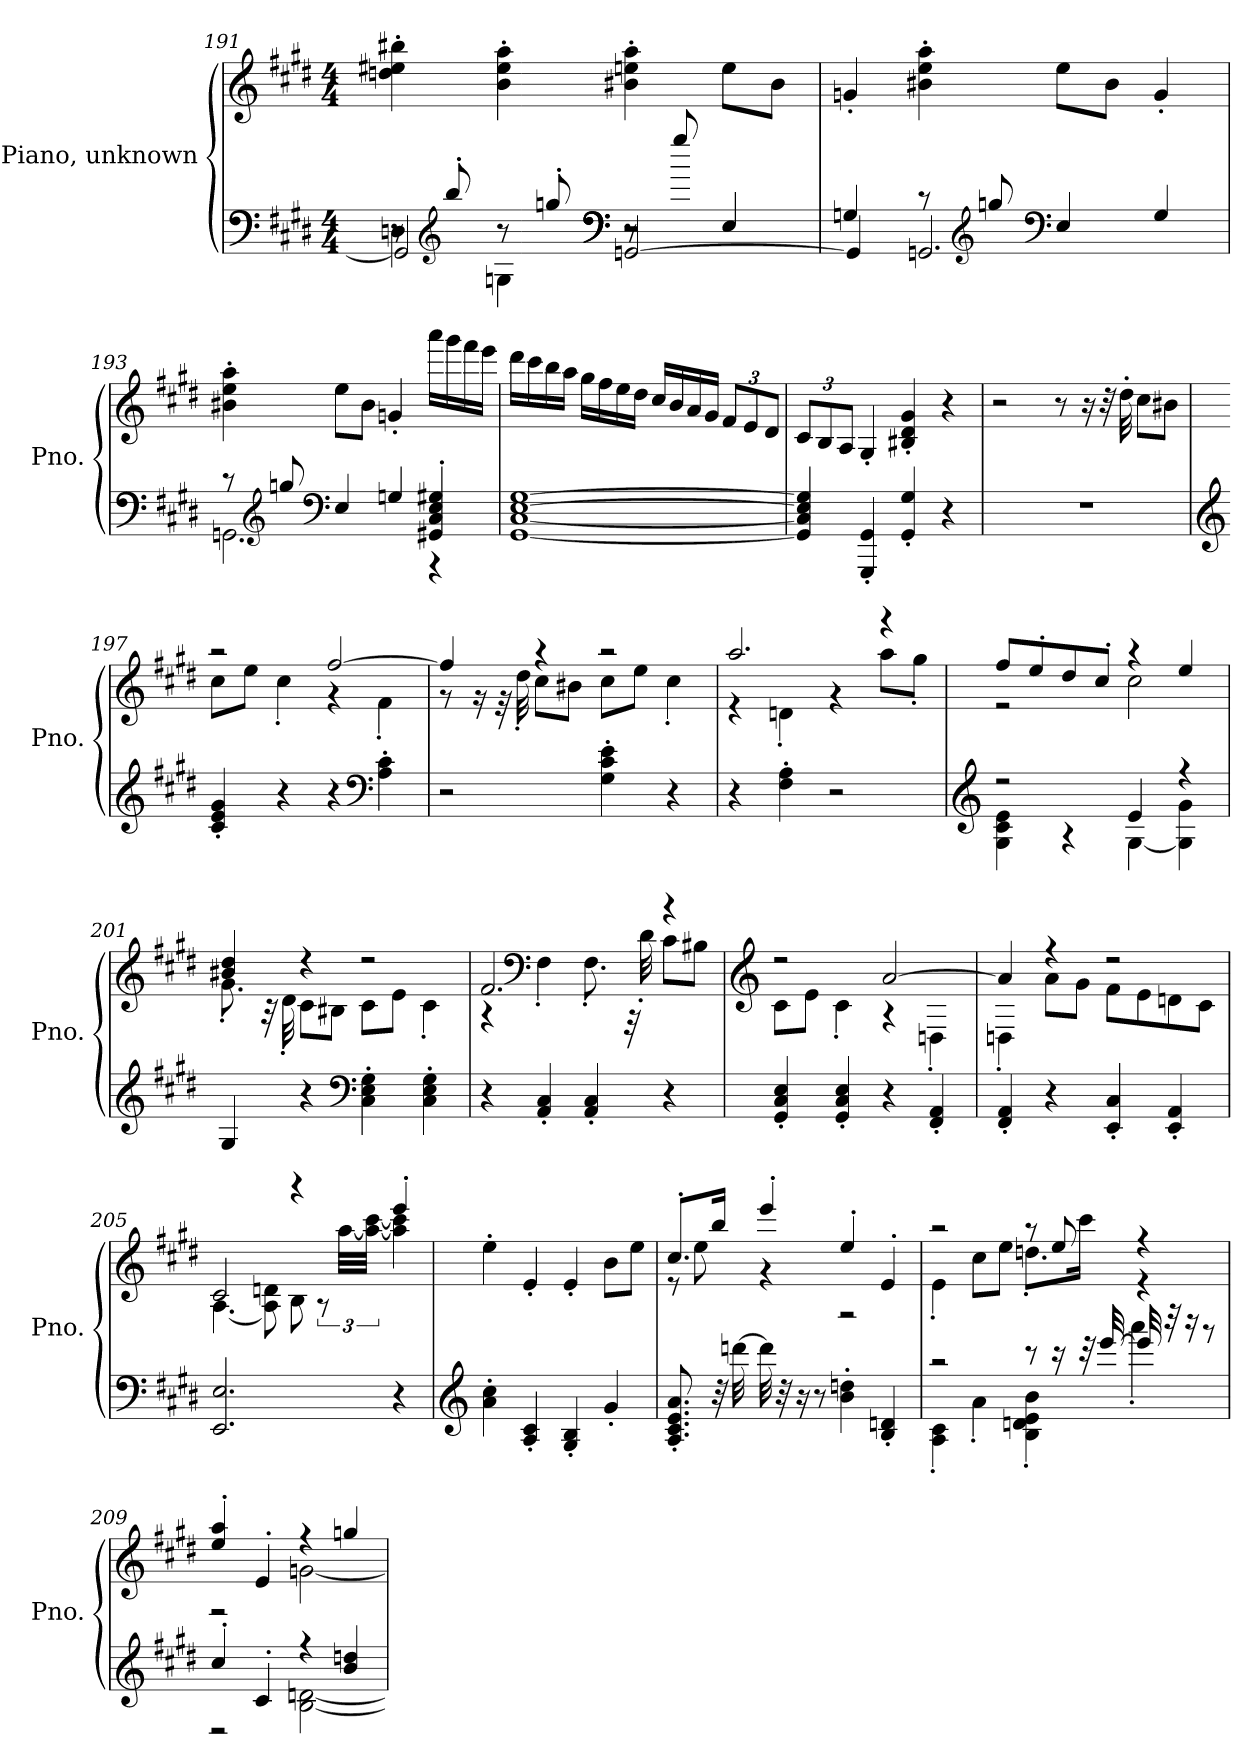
**kern	**kern
*part1	*part1
*staff2	*staff1
*I"Piano, unknown	*
*I'Pno.	*
!!LO:PB:g=z
*clefF4	*clefG2
*k[f#c#g#d#]	*k[f#c#g#d#]
*M4/4	*M4/4
=191	=191
*^	*
*	*^	*
8r	4Dn\	2GG/]	4ddn\' 4ee#X\' 4bb#X\'
*clefG2	*	*	*
8bb'/	.	.	.
8r	4Gn\	.	4b\' 4ee#\' 4aa\'
8ggn'/	.	.	.
*clefF4	*	*	*
8r	2r	[2GGn/	4b#X\' 4een\' 4aa\'
8gg/	.	.	.
4E/	.	.	8ee\L
.	.	.	8b#\J
*	*v	*v	*
=192	=192	=192
4Gn/	4GG/]	4gn'/
8r	2.GGn/	4b#X\' 4ee\' 4aa\'
*clefG2	*	*
8ggn/	.	.
*clefF4	*	*
4E/	.	8ee\L
.	.	8b#\J
4G/	.	4g'/
!!LO:LB:g=z
=193	=193	=193
8r	2.GGn\	4b#X\' 4ee\' 4aa\'
*clefG2	*	*
8ggn/	.	.
*clefF4	*	*
4E/	.	8ee\L
.	.	8b#\J
4Gn/	.	4gn'/
4GG#X/' 4C#/' 4E/' 4G#X/'	4r	16aaa\LL
.	.	16ggg#\
.	.	16fff#\
.	.	16eee\JJ
*v	*v	*
=194	=194
[1GG# [1C# [1E [1G#	16ddd#\LL
.	16ccc#\
.	16bb\
.	16aa\JJ
.	16gg#\LL
.	16ff#\
.	16ee\
.	16dd#\JJ
.	16cc#/LL
.	16b/
.	16a/
.	16g#/JJ
*	*Xbrackettup
.	12f#/L
.	12e/
.	12d#/J
=195	=195
4GG#/] 4C#/] 4E/] 4G#/]	12c#/L
.	12B/
.	12A/J
4GGG#/' 4GG#/'	4G#'/
4GG#/' 4G#/'	4B#X/' 4d#/' 4g#/'
4r	4r
!!LO:LB:g=z
=196	=196
1r	2r
.	8r
.	16r
.	32r
.	32dd#'\
.	8cc#\L
.	8b#X\J
=197	=197
*clefG2	*
*	*^
4c#/' 4e/' 4g#/'	2r	8cc#\L
.	.	8ee\J
4r	.	4cc#'\
4r	[2ff#/	4r
*clefF4	*	*
4A\' 4c#\'	.	4f#'\
=198	=198	=198
2r	4ff#/]	8r
.	.	16r
.	.	32r
.	.	32dd#'\
.	4r	8cc#\L
.	.	8b#X\J
4G#\' 4c#\' 4e\'	2r	8cc#\L
.	.	8ee\J
4r	.	4cc#'\
=199	=199	=199
4r	2.aa/	4r
4F#\' 4A\'	.	4dn'\
2r	.	4r
.	4r	8aa\L
.	.	8gg#'\J
=200	=200	=200
*clefG2	*	*
*^	*	*
2r	4G#\ 4c#\ 4e\	8ff#/L	2r
.	.	8ee'/	.
.	4r	8dd#/	.
.	.	8cc#'/J	.
4e/	[4G#\	4r	2cc#\
4r	4G#\] 4g#\	4ee/	.
*v	*v	*	*
!!LO:LB:g=z	!!
=201	=201	=201
4G#/	4b#X/ 4dd#/	8.g#'\
.	.	32r
.	.	32d#'\
4r	4r	8c#\L
.	.	8B#X\J
*clefF4	*	*
4C#\' 4E\' 4G#\'	2r	8c#\L
.	.	8e\J
4C#\' 4E\' 4G#\'	.	4c#'\
=202	=202	=202
4r	2.f#/	4r
*	*clefF4	*
4AA/' 4C#/'	.	4F#'\
4AA/' 4C#/'	.	8.F#'\
.	.	32r
.	.	32d#'\
4r	4r	8c#\L
.	.	8B#X\J
=203	=203	=203
*	*clefG2	*
4GG#/' 4C#/' 4E/'	2r	8c#\L
.	.	8e\J
4GG#/' 4C#/' 4E/'	.	4c#'\
4r	[2a/	4r
4FF#/' 4AA/'	.	4Dn'\
=204	=204	=204
4FF#/' 4AA/'	4a/]	4Dn'\
4r	4r	8a\L
.	.	8g#\J
4EE/' 4C#/'	2r	8f#\L
.	.	8e\
4EE/' 4AA/'	.	8dn\
.	.	8c#\J
!!LO:LB:g=z	!!
=205	=205	=205
2.EE/ 2.E/	2c#/	[4.A\
.	.	8A\] 8dn\
.	4r	8B\
*	*	*brackettup
.	.	12r
.	.	[48aa\LLL
.	.	48aa\_ [48ccc#\JJJ
4r	4eee'/	4aa\] 4ccc#\]
*	*v	*v
=206	=206
*clefG2	*
4a\' 4cc#\'	4ee'\
4A/' 4c#/'	4e'/
4G#/' 4B/'	4e'/
4g#'/	8b\L
.	8ee\J
=207	=207
*	*^
8.A/' 8.c#/' 8.e/' 8.a/'	8.cc#'/L	8r
.	.	8ee\
32r	16bb/Jk	.
[32dddn\	.	.
32ddd\]	4eee'/	4r
32r	.	.
16r	.	.
8r	.	.
4b\' 4ddn\'	4ee'/	2r
4B/' 4dn/'	4e'/	.
!!LO:LB:g=z	!!
=208	=208	=208
*^	*	*
2r	4A\' 4c#\'	2r	4e'\
.	4a'\	.	8cc#\L
.	.	.	8ee\J
8r	4B\' 4dn\' 4e\' 4b\'	8r	8.ddn'\L
16r	.	8ee/	.
32r	.	.	16ccc#\Jk
[32eee/	.	.	.
32eee/]	4aaa'\	4r	4r
32r	.	.	.
16r	.	.	.
8r	.	.	.
=209	=209	=209	=209
4cc#'/	2r	4ee/' 4aa/'	2r
4c#'/	.	4e'/	.
4r	[2B\ [2dn\	4r	[2gn\
4b/ 4ddn/	.	4ggn/	.
*v	*v	*	*
*	*v	*v
=	=
*-	*-
